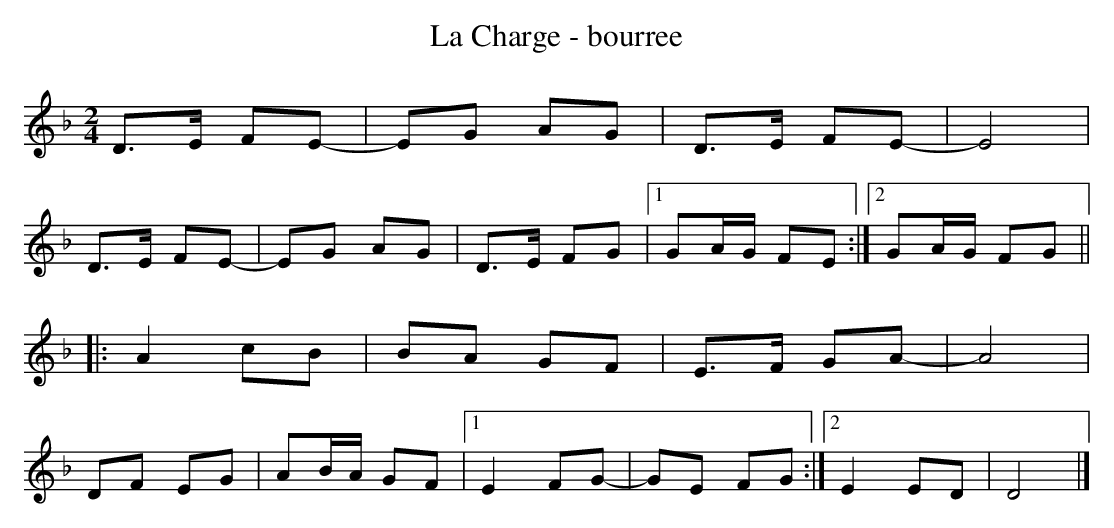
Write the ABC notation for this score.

X:1
T:La Charge - bourree
M:2/4
L:1/8
K:Dm
D3/2E/2 FE-|EG AG|D3/2E/2 FE-|E4|
D3/2E/2 FE-|EG AG|D3/2E/2 FG|1GA/2G/2 FE:|2GA/2G/2 FG||
|:A2 cB|BA GF|E3/2F/2 GA-|A4|
DF EG|AB/2A/2 GF|1E2 FG-|GE FG:|2E2 ED|D4|]
